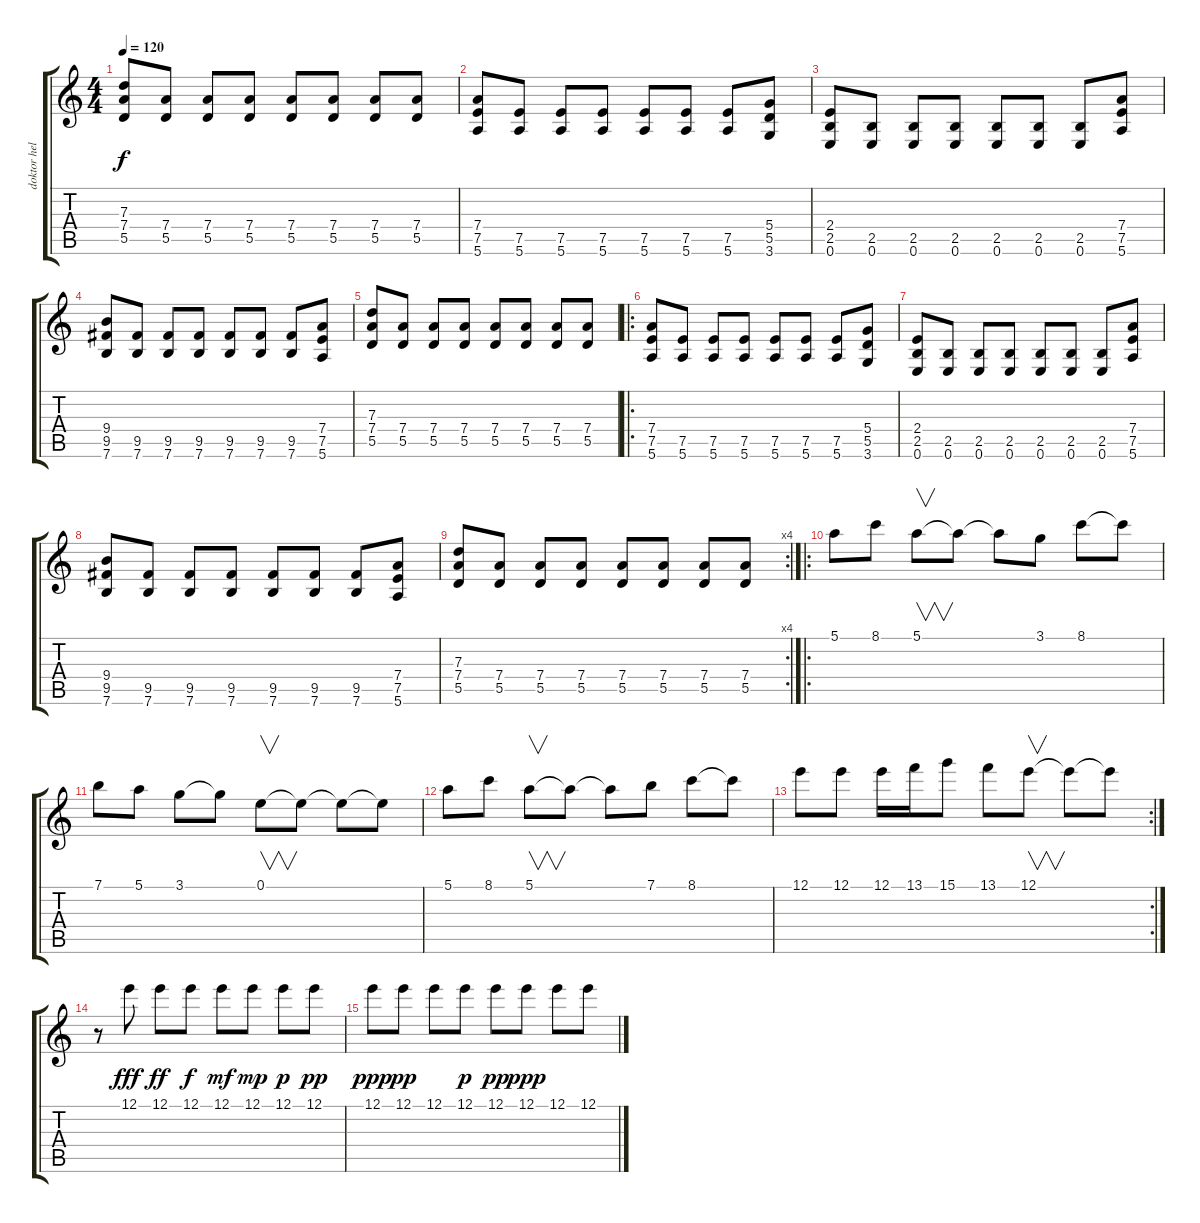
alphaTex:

\track ("doktor hell - Rhythm Guitar" "doktor hel") {instrument distortionguitar}
\staff {score tabs}
\tuning (E4 B3 G3 D3 A2 E2) {hide}
\ts (4 4)
\tempo 120
\clef g2
\ks c
(7.3 7.4 5.5).8{dy f} (7.4 5.5).8 (7.4 5.5).8 (7.4 5.5).8 (7.4 5.5).8 (7.4 5.5).8 (7.4 5.5).8 (7.4 5.5).8 |
(7.4 7.5 5.6).8 (7.5 5.6).8 (7.5 5.6).8 (7.5 5.6).8 (7.5 5.6).8 (7.5 5.6).8 (7.5 5.6).8 (5.4 5.5 3.6).8 |
(2.4 2.5 0.6).8 (2.5 0.6).8 (2.5 0.6).8 (2.5 0.6).8 (2.5 0.6).8 (2.5 0.6).8 (2.5 0.6).8 (7.4 7.5 5.6).8 |
(9.4 9.5 7.6).8 (9.5 7.6).8 (9.5 7.6).8 (9.5 7.6).8 (9.5 7.6).8 (9.5 7.6).8 (9.5 7.6).8 (7.4 7.5 5.6).8 |
(7.3 7.4 5.5).8 (7.4 5.5).8 (7.4 5.5).8 (7.4 5.5).8 (7.4 5.5).8 (7.4 5.5).8 (7.4 5.5).8 (7.4 5.5).8 |
\ro
(7.4 7.5 5.6).8 (7.5 5.6).8 (7.5 5.6).8 (7.5 5.6).8 (7.5 5.6).8 (7.5 5.6).8 (7.5 5.6).8 (5.4 5.5 3.6).8 |
(2.4 2.5 0.6).8 (2.5 0.6).8 (2.5 0.6).8 (2.5 0.6).8 (2.5 0.6).8 (2.5 0.6).8 (2.5 0.6).8 (7.4 7.5 5.6).8 |
(9.4 9.5 7.6).8 (9.5 7.6).8 (9.5 7.6).8 (9.5 7.6).8 (9.5 7.6).8 (9.5 7.6).8 (9.5 7.6).8 (7.4 7.5 5.6).8 |
\rc 4
(7.3 7.4 5.5).8 (7.4 5.5).8 (7.4 5.5).8 (7.4 5.5).8 (7.4 5.5).8 (7.4 5.5).8 (7.4 5.5).8 (7.4 5.5).8 |
\ro
5.1.8{instrument electricguitarjazz} 8.1.8 5.1.8{v} 5.1{t}.8 5.1{t}.8 3.1.8 8.1.8 8.1{t}.8 |
7.1.8 5.1.8 3.1.8 3.1{t}.8 0.1.8{v} 0.1{t}.8 0.1{t}.8 0.1{t}.8 |
5.1.8 8.1.8 5.1.8{v} 5.1{t}.8 5.1{t}.8 7.1.8 8.1.8 8.1{t}.8 |
\rc 2
12.1.8 12.1.8 12.1.16 13.1.16 15.1.8 13.1.8 12.1.8{v} 12.1{t}.8 12.1{t}.8 |
r.8{instrument electricguitarjazz} 12.1.8{dy fff} 12.1.8{dy ff} 12.1.8{dy f} 12.1.8{dy mf} 12.1.8{dy mp} 12.1.8{dy p} 12.1.8{dy pp} |
12.1.8{dy ppp} 12.1.8{dy pp} 12.1.8 12.1.8{dy p} 12.1.8{dy pp} 12.1.8{dy ppp} 12.1.8 12.1.8
